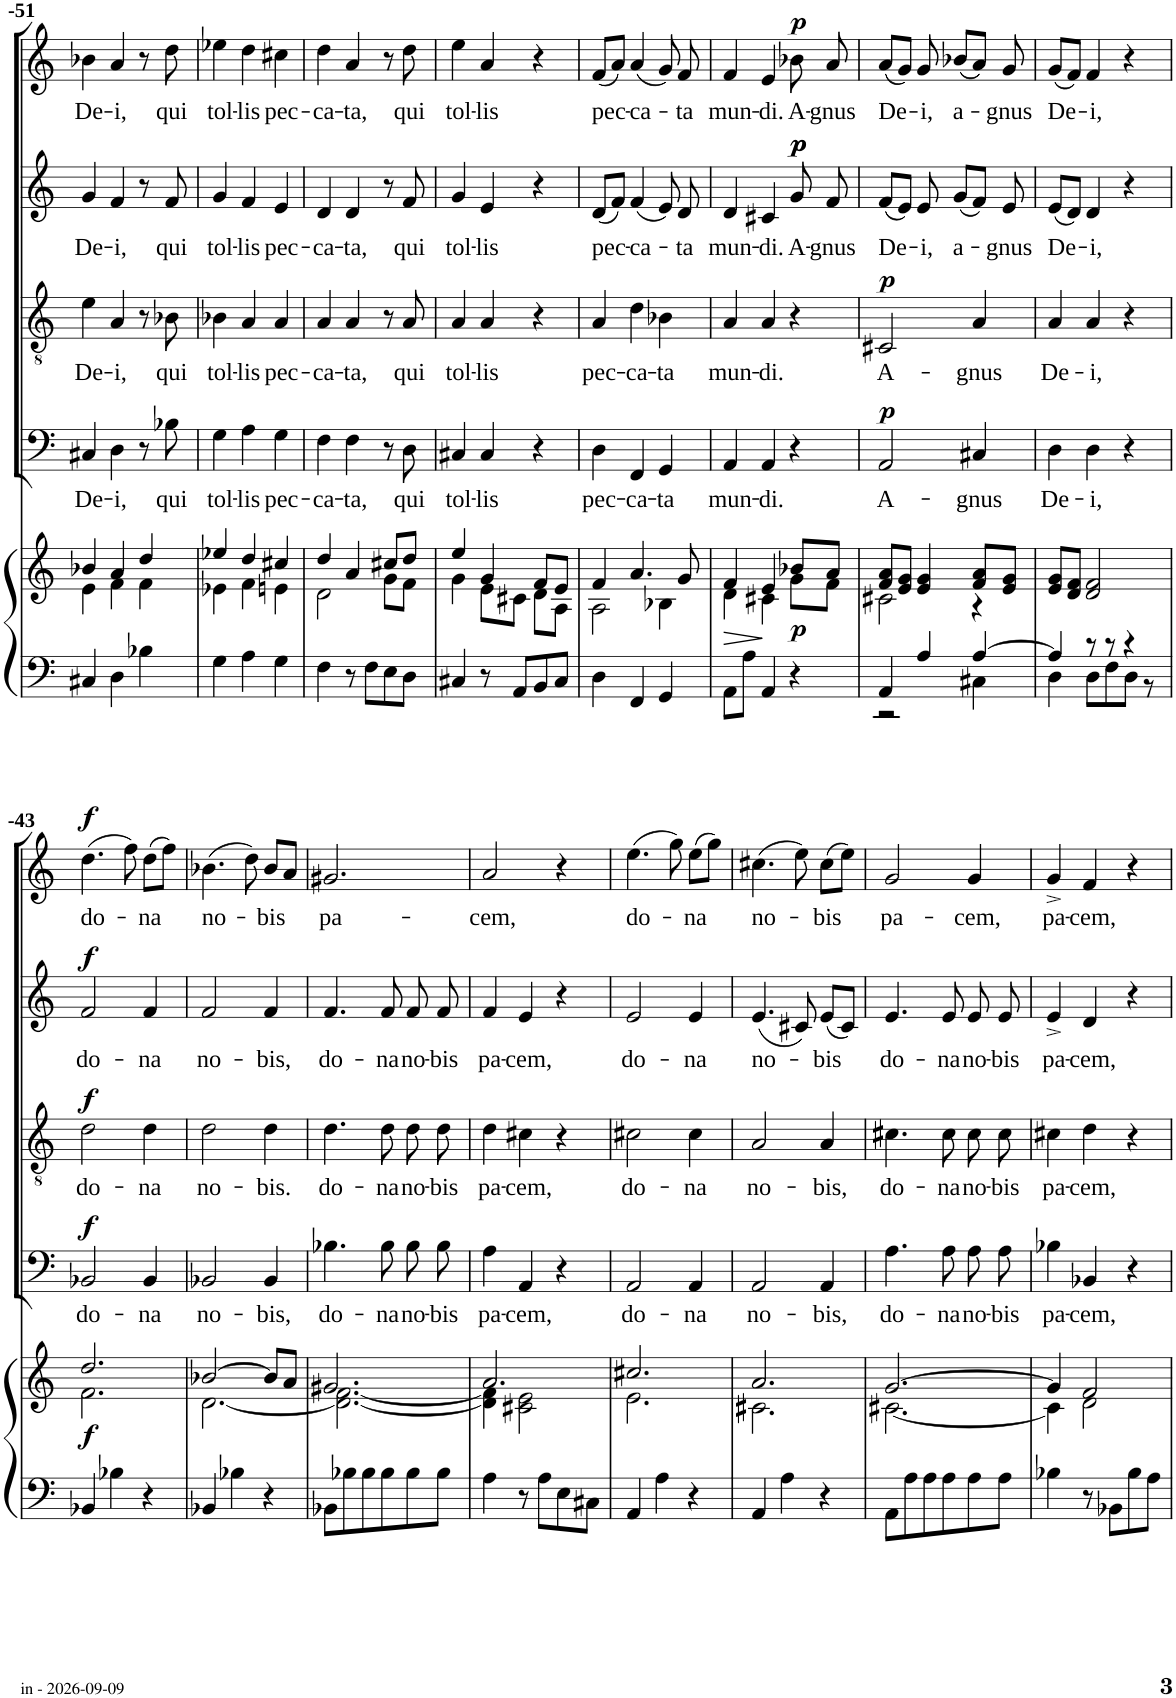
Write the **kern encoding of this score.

**kern	**kern	**dynam	**kern	**text	**dynam	**kern	**text	**dynam	**kern	**text	**dynam	**kern	**text	**dynam
*part5	*part5	*part5	*part4	*part4	*part4	*part3	*part3	*part3	*part2	*part2	*part2	*part1	*part1	*part1
*staff6	*staff5	*staff5/6	*staff4	*staff4	*staff4	*staff3	*staff3	*staff3	*staff2	*staff2	*staff2	*staff1	*staff1	*staff1
*I"Organ	*	*	*I"Bass	*	*	*I"Tenor	*	*	*I"Alto	*	*	*I"Soprano	*	*
!!LO:PB:g=z
*clefF4	*clefG2	*	*clefF4	*	*	*clefGv2	*	*	*clefG2	*	*	*clefG2	*	*
*k[]	*k[]	*	*k[]	*	*	*k[]	*	*	*k[]	*	*	*k[]	*	*
*M3/4	*M3/4	*	*M3/4	*	*	*M3/4	*	*	*M3/4	*	*	*M3/4	*	*
=51-	=51-	=51-	=51-	=51-	=51-	=51-	=51-	=51-	=51-	=51-	=51-	=51-	=51-	=51-
*	*^	*	*	*	*	*	*	*	*	*	*	*	*	*
!	!	!	!	!	!LO:LY:b	!	!	!LO:LY:b	!	!	!LO:LY:b	!	!	!LO:LY:b	!
4C#X/	4b-X/	4e\	.	4C#X/	De-	.	4e\	De-	.	4g/	De-	.	4b-X\	De-	.
!	!	!	!	!	!LO:LY:b	!	!	!LO:LY:b	!	!	!LO:LY:b	!	!	!LO:LY:b	!
4D\	4a/	4f\	.	4D\	-i,	.	4A/	-i,	.	4f/	-i,	.	4a/	-i,	.
4B-X\	4dd/	4f\	.	8r	.	.	8r	.	.	8r	.	.	8r	.	.
!	!	!	!	!	!LO:LY:b	!	!	!LO:LY:b	!	!	!LO:LY:b	!	!	!LO:LY:b	!
.	.	.	.	8B-X\	qui	.	8B-X\	qui	.	8f/	qui	.	8dd\	qui	.
=50-	=50-	=50-	=50-	=50-	=50-	=50-	=50-	=50-	=50-	=50-	=50-	=50-	=50-	=50-	=50-
!	!	!	!	!	!LO:LY:b	!	!	!LO:LY:b	!	!	!LO:LY:b	!	!	!LO:LY:b	!
4G\	4ee-X/	4e-X\	.	4G\	tol-	.	4B-X\	tol-	.	4g/	tol-	.	4ee-X\	tol-	.
!	!	!	!	!	!LO:LY:b	!	!	!LO:LY:b	!	!	!LO:LY:b	!	!	!LO:LY:b	!
4A\	4dd/	4f\	.	4A\	-lis	.	4A/	-lis	.	4f/	-lis	.	4dd\	-lis	.
!	!	!	!	!	!LO:LY:b	!	!	!LO:LY:b	!	!	!LO:LY:b	!	!	!LO:LY:b	!
4G\	4cc#X/	4en\	.	4G\	pec-	.	4A/	pec-	.	4e/	pec-	.	4cc#X\	pec-	.
=49-	=49-	=49-	=49-	=49-	=49-	=49-	=49-	=49-	=49-	=49-	=49-	=49-	=49-	=49-	=49-
!	!	!	!	!	!LO:LY:b	!	!	!LO:LY:b	!	!	!LO:LY:b	!	!	!LO:LY:b	!
4F\	4dd/	2d\	.	4F\	-ca-	.	4A/	-ca-	.	4d/	-ca-	.	4dd\	-ca-	.
!	!	!	!	!	!LO:LY:b	!	!	!LO:LY:b	!	!	!LO:LY:b	!	!	!LO:LY:b	!
8r	4a/	.	.	4F\	-ta,	.	4A/	-ta,	.	4d/	-ta,	.	4a/	-ta,	.
8F\L	.	.	.	.	.	.	.	.	.	.	.	.	.	.	.
8E\	8cc#X/L	8g\L	.	8r	.	.	8r	.	.	8r	.	.	8r	.	.
!	!	!	!	!	!LO:LY:b	!	!	!LO:LY:b	!	!	!LO:LY:b	!	!	!LO:LY:b	!
8D\J	8dd/J	8f\J	.	8D\	qui	.	8A/	qui	.	8f/	qui	.	8dd\	qui	.
=48-	=48-	=48-	=48-	=48-	=48-	=48-	=48-	=48-	=48-	=48-	=48-	=48-	=48-	=48-	=48-
!	!	!	!	!	!LO:LY:b	!	!	!LO:LY:b	!	!	!LO:LY:b	!	!	!LO:LY:b	!
4C#X/	4ee/	4g\	.	4C#X/	tol-	.	4A/	tol-	.	4g/	tol-	.	4ee\	tol-	.
!	!	!	!	!	!LO:LY:b	!	!	!LO:LY:b	!	!	!LO:LY:b	!	!	!LO:LY:b	!
8r	4g/	8e\L	.	4C#/	-lis	.	4A/	-lis	.	4e/	-lis	.	4a/	-lis	.
8AA/L	.	8c#X\J	.	.	.	.	.	.	.	.	.	.	.	.	.
8BB/	8f/L	8d\L	.	4r	.	.	4r	.	.	4r	.	.	4r	.	.
8C#/J	8e/J	8A\J	.	.	.	.	.	.	.	.	.	.	.	.	.
=47-	=47-	=47-	=47-	=47-	=47-	=47-	=47-	=47-	=47-	=47-	=47-	=47-	=47-	=47-	=47-
!	!	!	!	!	!LO:LY:b	!	!	!LO:LY:b	!	!	!LO:LY:b	!	!	!LO:LY:b	!
4D\	4f/	2A\	.	4D\	pec-	.	4A/	pec-	.	(8d/L	pec-	.	(8f/L	pec-	.
.	.	.	.	.	.	.	.	.	.	8f/J)	.	.	8a/J)	.	.
!	!	!	!	!	!LO:LY:b	!	!	!LO:LY:b	!	!	!LO:LY:b	!	!	!LO:LY:b	!
4FF/	4.a/	.	.	4FF/	-ca-	.	4d\	-ca-	.	(4f/	-ca-	.	(4a/	-ca-	.
!	!	!	!	!	!LO:LY:b	!	!	!LO:LY:b	!	!	!	!	!	!	!
4GG/	.	4B-X\	.	4GG/	-ta	.	4B-X\	-ta	.	8e/)	.	.	8g/)	.	.
!	!	!	!	!	!	!	!	!	!	!	!LO:LY:b	!	!	!LO:LY:b	!
.	8g/	.	.	.	.	.	.	.	.	8d/	-ta	.	8f/	-ta	.
=46-	=46-	=46-	=46-	=46-	=46-	=46-	=46-	=46-	=46-	=46-	=46-	=46-	=46-	=46-	=46-
!	!	!	!LO:HP:b	!	!LO:LY:b	!	!	!LO:LY:b	!	!	!LO:LY:b	!	!	!LO:LY:b	!
8AA\L	4f/	4d\	>	4AA/	mun-	.	4A/	mun-	.	4d/	mun-	.	4f/	mun-	.
8A\J	.	.	.	.	.	.	.	.	.	.	.	.	.	.	.
!	!	!	!	!	!LO:LY:b	!	!	!LO:LY:b	!	!	!LO:LY:b	!	!	!LO:LY:b	!
4AA/	4e/	4c#X\	.	4AA/	-di.	.	4A/	-di.	.	4c#X/	-di.	.	4e/	-di.	.
!	!	!	!LO:DY:n=1:b	!	!	!	!	!	!	!	!LO:LY:b	!LO:DY:a	!	!LO:LY:b	!
!	!	!	!	!	!	!	!	!	!	!	!	!LO:DY:n=1:a	!	!	!LO:DY:a
4r	8b-X/L	8g\L	] p	4r	.	.	4r	.	.	8g/	A-	p p	8b-X\	A-	p
!	!	!	!	!	!	!	!	!	!	!	!LO:LY:b	!	!	!LO:LY:b	!
.	8a/J	8f\J	.	.	.	.	.	.	.	8f/	-gnus	.	8a/	-gnus	.
=45-	=45-	=45-	=45-	=45-	=45-	=45-	=45-	=45-	=45-	=45-	=45-	=45-	=45-	=45-	=45-
*^	*	*	*	*	*	*	*	*	*	*	*	*	*	*	*
!	!	!	!	!	!	!LO:LY:b	!LO:DY:a	!	!LO:LY:b	!LO:DY:a	!	!LO:LY:b	!	!	!LO:LY:b	!
4AA/	2r	8f/ 8a/L	2c#X\	.	2AA/	A-	p	2C#X/	A-	p	(8f/L	De-	.	(8a/L	De-	.
.	.	8e/ 8g/J	.	.	.	.	.	.	.	.	8e/J)	.	.	8g/J)	.	.
!	!	!	!	!	!	!	!	!	!	!	!	!LO:LY:b	!	!	!LO:LY:b	!
4A/	.	4e/ 4g/	.	.	.	.	.	.	.	.	8e/	-i,	.	8g/	-i,	.
!	!	!	!	!	!	!	!	!	!	!	!	!LO:LY:b	!	!	!LO:LY:b	!
.	.	.	.	.	.	.	.	.	.	.	(8g/L	a-	.	(8b-X/L	a-	.
!	!	!	!	!	!	!LO:LY:b	!	!	!LO:LY:b	!	!	!	!	!	!	!
[4A/	4C#X\	8f/ 8a/L	4r	.	4C#X/	-gnus	.	4A/	-gnus	.	8f/J)	.	.	8a/J)	.	.
!	!	!	!	!	!	!	!	!	!	!	!	!LO:LY:b	!	!	!LO:LY:b	!
.	.	8e/ 8g/J	.	.	.	.	.	.	.	.	8e/	-gnus	.	8g/	-gnus	.
*	*	*v	*v	*	*	*	*	*	*	*	*	*	*	*	*	*
=44-	=44-	=44-	=44-	=44-	=44-	=44-	=44-	=44-	=44-	=44-	=44-	=44-	=44-	=44-	=44-
!	!	!	!	!	!LO:LY:b	!	!	!LO:LY:b	!	!	!LO:LY:b	!	!	!LO:LY:b	!
4A/]	4D\	8e/ 8g/L	.	4D\	De-	.	4A/	De-	.	(8e/L	De-	.	(8g/L	De-	.
.	.	8d/ 8f/J	.	.	.	.	.	.	.	8d/J)	.	.	8f/J)	.	.
!	!	!	!	!	!LO:LY:b	!	!	!LO:LY:b	!	!	!LO:LY:b	!	!	!LO:LY:b	!
8r	8D\L	2d/ 2f/	.	4D\	-i,	.	4A/	-i,	.	4d/	-i,	.	4f/	-i,	.
8r	8F\	.	.	.	.	.	.	.	.	.	.	.	.	.	.
4r	8D\J	.	.	4r	.	.	4r	.	.	4r	.	.	4r	.	.
.	8r	.	.	.	.	.	.	.	.	.	.	.	.	.	.
!!LO:LB:g=z
=43-	=43-	=43-	=43-	=43-	=43-	=43-	=43-	=43-	=43-	=43-	=43-	=43-	=43-	=43-	=43-
*	*	*^	*	*	*	*	*	*	*	*	*	*	*	*	*
!	!	!	!	!LO:DY:b	!	!LO:LY:b	!LO:DY:a	!	!LO:LY:b	!LO:DY:a	!	!LO:LY:b	!LO:DY:a	!	!LO:LY:b	!LO:DY:a
*v	*v	*	*	*	*	*	*	*	*	*	*	*	*	*	*	*
4BB-X/	2.dd/	2.f\	f	2BB-X/	do-	f	2d\	do-	f	2f/	do-	f	(4.dd\	do-	f
4B-X\	.	.	.	.	.	.	.	.	.	.	.	.	.	.	.
.	.	.	.	.	.	.	.	.	.	.	.	.	8ff\)	.	.
!	!	!	!	!	!LO:LY:b	!	!	!LO:LY:b	!	!	!LO:LY:b	!	!	!LO:LY:b	!
4r	.	.	.	4BB-/	-na	.	4d\	-na	.	4f/	-na	.	(8dd\L	-na	.
.	.	.	.	.	.	.	.	.	.	.	.	.	8ff\J)	.	.
=42-	=42-	=42-	=42-	=42-	=42-	=42-	=42-	=42-	=42-	=42-	=42-	=42-	=42-	=42-	=42-
!	!	!	!	!	!LO:LY:b	!	!	!LO:LY:b	!	!	!LO:LY:b	!	!	!LO:LY:b	!
4BB-X/	[2b-X/	[2.d\	.	2BB-X/	no-	.	2d\	no-	.	2f/	no-	.	(4.b-X\	no-	.
4B-X\	.	.	.	.	.	.	.	.	.	.	.	.	.	.	.
.	.	.	.	.	.	.	.	.	.	.	.	.	8dd\)	.	.
!	!	!	!	!	!LO:LY:b	!	!	!LO:LY:b	!	!	!LO:LY:b	!	!	!LO:LY:b	!
4r	8b-/L]	.	.	4BB-/	-bis,	.	4d\	-bis.	.	4f/	-bis,	.	8b-/L	-bis	.
.	8a/J	.	.	.	.	.	.	.	.	.	.	.	8a/J	.	.
=41-	=41-	=41-	=41-	=41-	=41-	=41-	=41-	=41-	=41-	=41-	=41-	=41-	=41-	=41-	=41-
!	!	!	!	!	!LO:LY:b	!	!	!LO:LY:b	!	!	!LO:LY:b	!	!	!LO:LY:b	!
8BB-X\L	2.g#X/	2.d\_ [2.f\	.	4.B-X\	do-	.	4.d\	do-	.	4.f/	do-	.	2.g#X/	pa-	.
8B-X\	.	.	.	.	.	.	.	.	.	.	.	.	.	.	.
8B-\	.	.	.	.	.	.	.	.	.	.	.	.	.	.	.
!	!	!	!	!	!LO:LY:b	!	!	!LO:LY:b	!	!	!LO:LY:b	!	!	!	!
8B-\	.	.	.	8B-\	-na	.	8d\	-na	.	8f/	-na	.	.	.	.
!	!	!	!	!	!LO:LY:b	!	!	!LO:LY:b	!	!	!LO:LY:b	!	!	!	!
8B-\	.	.	.	8B-\L	no-	.	8d\L	no-	.	8f/	no-	.	.	.	.
!	!	!	!	!	!LO:LY:b	!	!	!LO:LY:b	!	!	!LO:LY:b	!	!	!	!
8B-\J	.	.	.	8B-\J	-bis	.	8d\J	-bis	.	8f/	-bis	.	.	.	.
=40-	=40-	=40-	=40-	=40-	=40-	=40-	=40-	=40-	=40-	=40-	=40-	=40-	=40-	=40-	=40-
!	!	!	!	!	!LO:LY:b	!	!	!LO:LY:b	!	!	!LO:LY:b	!	!	!LO:LY:b	!
4A\	2.a/	4d\] 4f\]	.	4A\	pa-	.	4d\	-pa-	.	4f/	pa-	.	2a/	-cem,	.
!	!	!	!	!	!LO:LY:b	!	!	!LO:LY:b	!	!	!LO:LY:b	!	!	!	!
8r	.	2c#X\ 2e\	.	4AA/	-cem,	.	4c#X\	-cem,	.	4e/	-cem,	.	.	.	.
8A\L	.	.	.	.	.	.	.	.	.	.	.	.	.	.	.
8E\	.	.	.	4r	.	.	4r	.	.	4r	.	.	4r	.	.
8C#X\J	.	.	.	.	.	.	.	.	.	.	.	.	.	.	.
=39-	=39-	=39-	=39-	=39-	=39-	=39-	=39-	=39-	=39-	=39-	=39-	=39-	=39-	=39-	=39-
!	!	!	!	!	!LO:LY:b	!	!	!LO:LY:b	!	!	!LO:LY:b	!	!	!LO:LY:b	!
4AA/	2.cc#X/	2.e\	.	2AA/	do-	.	2c#X\	do-	.	2e/	do-	.	(4.ee\	do-	.
4A\	.	.	.	.	.	.	.	.	.	.	.	.	.	.	.
.	.	.	.	.	.	.	.	.	.	.	.	.	8gg\)	.	.
!	!	!	!	!	!LO:LY:b	!	!	!LO:LY:b	!	!	!LO:LY:b	!	!	!LO:LY:b	!
4r	.	.	.	4AA/	-na	.	4c#\	-na	.	4e/	-na	.	(8ee\L	-na	.
.	.	.	.	.	.	.	.	.	.	.	.	.	8gg\J)	.	.
=38-	=38-	=38-	=38-	=38-	=38-	=38-	=38-	=38-	=38-	=38-	=38-	=38-	=38-	=38-	=38-
!	!	!	!	!	!LO:LY:b	!	!	!LO:LY:b	!	!	!LO:LY:b	!	!	!LO:LY:b	!
4AA/	2.a/	2.c#X\	.	2AA/	no-	.	2A/	no-	.	(4.e/	no-	.	(4.cc#X\	no-	.
4A\	.	.	.	.	.	.	.	.	.	.	.	.	.	.	.
.	.	.	.	.	.	.	.	.	.	8c#X/)	.	.	8ee\)	.	.
!	!	!	!	!	!LO:LY:b	!	!	!LO:LY:b	!	!	!LO:LY:b	!	!	!LO:LY:b	!
4r	.	.	.	4AA/	-bis,	.	4A/	-bis,	.	(8e/L	-bis	.	(8cc#\L	-bis	.
.	.	.	.	.	.	.	.	.	.	8c#/J)	.	.	8ee\J)	.	.
=37-	=37-	=37-	=37-	=37-	=37-	=37-	=37-	=37-	=37-	=37-	=37-	=37-	=37-	=37-	=37-
!	!	!	!	!	!LO:LY:b	!	!	!LO:LY:b	!	!	!LO:LY:b	!	!	!LO:LY:b	!
8AA\L	[2.g/	[2.c#X\	.	4.A\	do-	.	4.c#X\	do-	.	4.e/	do-	.	2g/	pa-	.
8A\	.	.	.	.	.	.	.	.	.	.	.	.	.	.	.
8A\	.	.	.	.	.	.	.	.	.	.	.	.	.	.	.
!	!	!	!	!	!LO:LY:b	!	!	!LO:LY:b	!	!	!LO:LY:b	!	!	!	!
8A\	.	.	.	8A\	-na	.	8c#\	-na	.	8e/	-na	.	.	.	.
!	!	!	!	!	!LO:LY:b	!	!	!LO:LY:b	!	!	!LO:LY:b	!	!	!LO:LY:b	!
8A\	.	.	.	8A\L	no-	.	8c#\L	no-	.	8e/	no-	.	4g/	-cem,	.
!	!	!	!	!	!LO:LY:b	!	!	!LO:LY:b	!	!	!LO:LY:b	!	!	!	!
8A\J	.	.	.	8A\J	-bis	.	8c#\J	-bis	.	8e/	-bis	.	.	.	.
=36-	=36-	=36-	=36-	=36-	=36-	=36-	=36-	=36-	=36-	=36-	=36-	=36-	=36-	=36-	=36-
!	!	!	!	!	!LO:LY:b	!	!	!LO:LY:b	!	!	!LO:LY:b	!	!	!LO:LY:b	!
4B-X\	4g/]	4c#\]	.	4B-X\	pa-	.	4c#X\	pa-	.	4e^/	pa-	.	4g^/	pa-	.
!	!	!	!	!	!LO:LY:b	!	!	!LO:LY:b	!	!	!LO:LY:b	!	!	!LO:LY:b	!
8r	2f/	2d\	.	4BB-X/	-cem,	.	4d\	-cem,	.	4d/	-cem,	.	4f/	-cem,	.
8BB-X\L	.	.	.	.	.	.	.	.	.	.	.	.	.	.	.
8B-\	.	.	.	4r	.	.	4r	.	.	4r	.	.	4r	.	.
8A\J	.	.	.	.	.	.	.	.	.	.	.	.	.	.	.
*	*v	*v	*	*	*	*	*	*	*	*	*	*	*	*	*
=	=	=	=	=	=	=	=	=	=	=	=	=	=	=
*-	*-	*-	*-	*-	*-	*-	*-	*-	*-	*-	*-	*-	*-	*-
